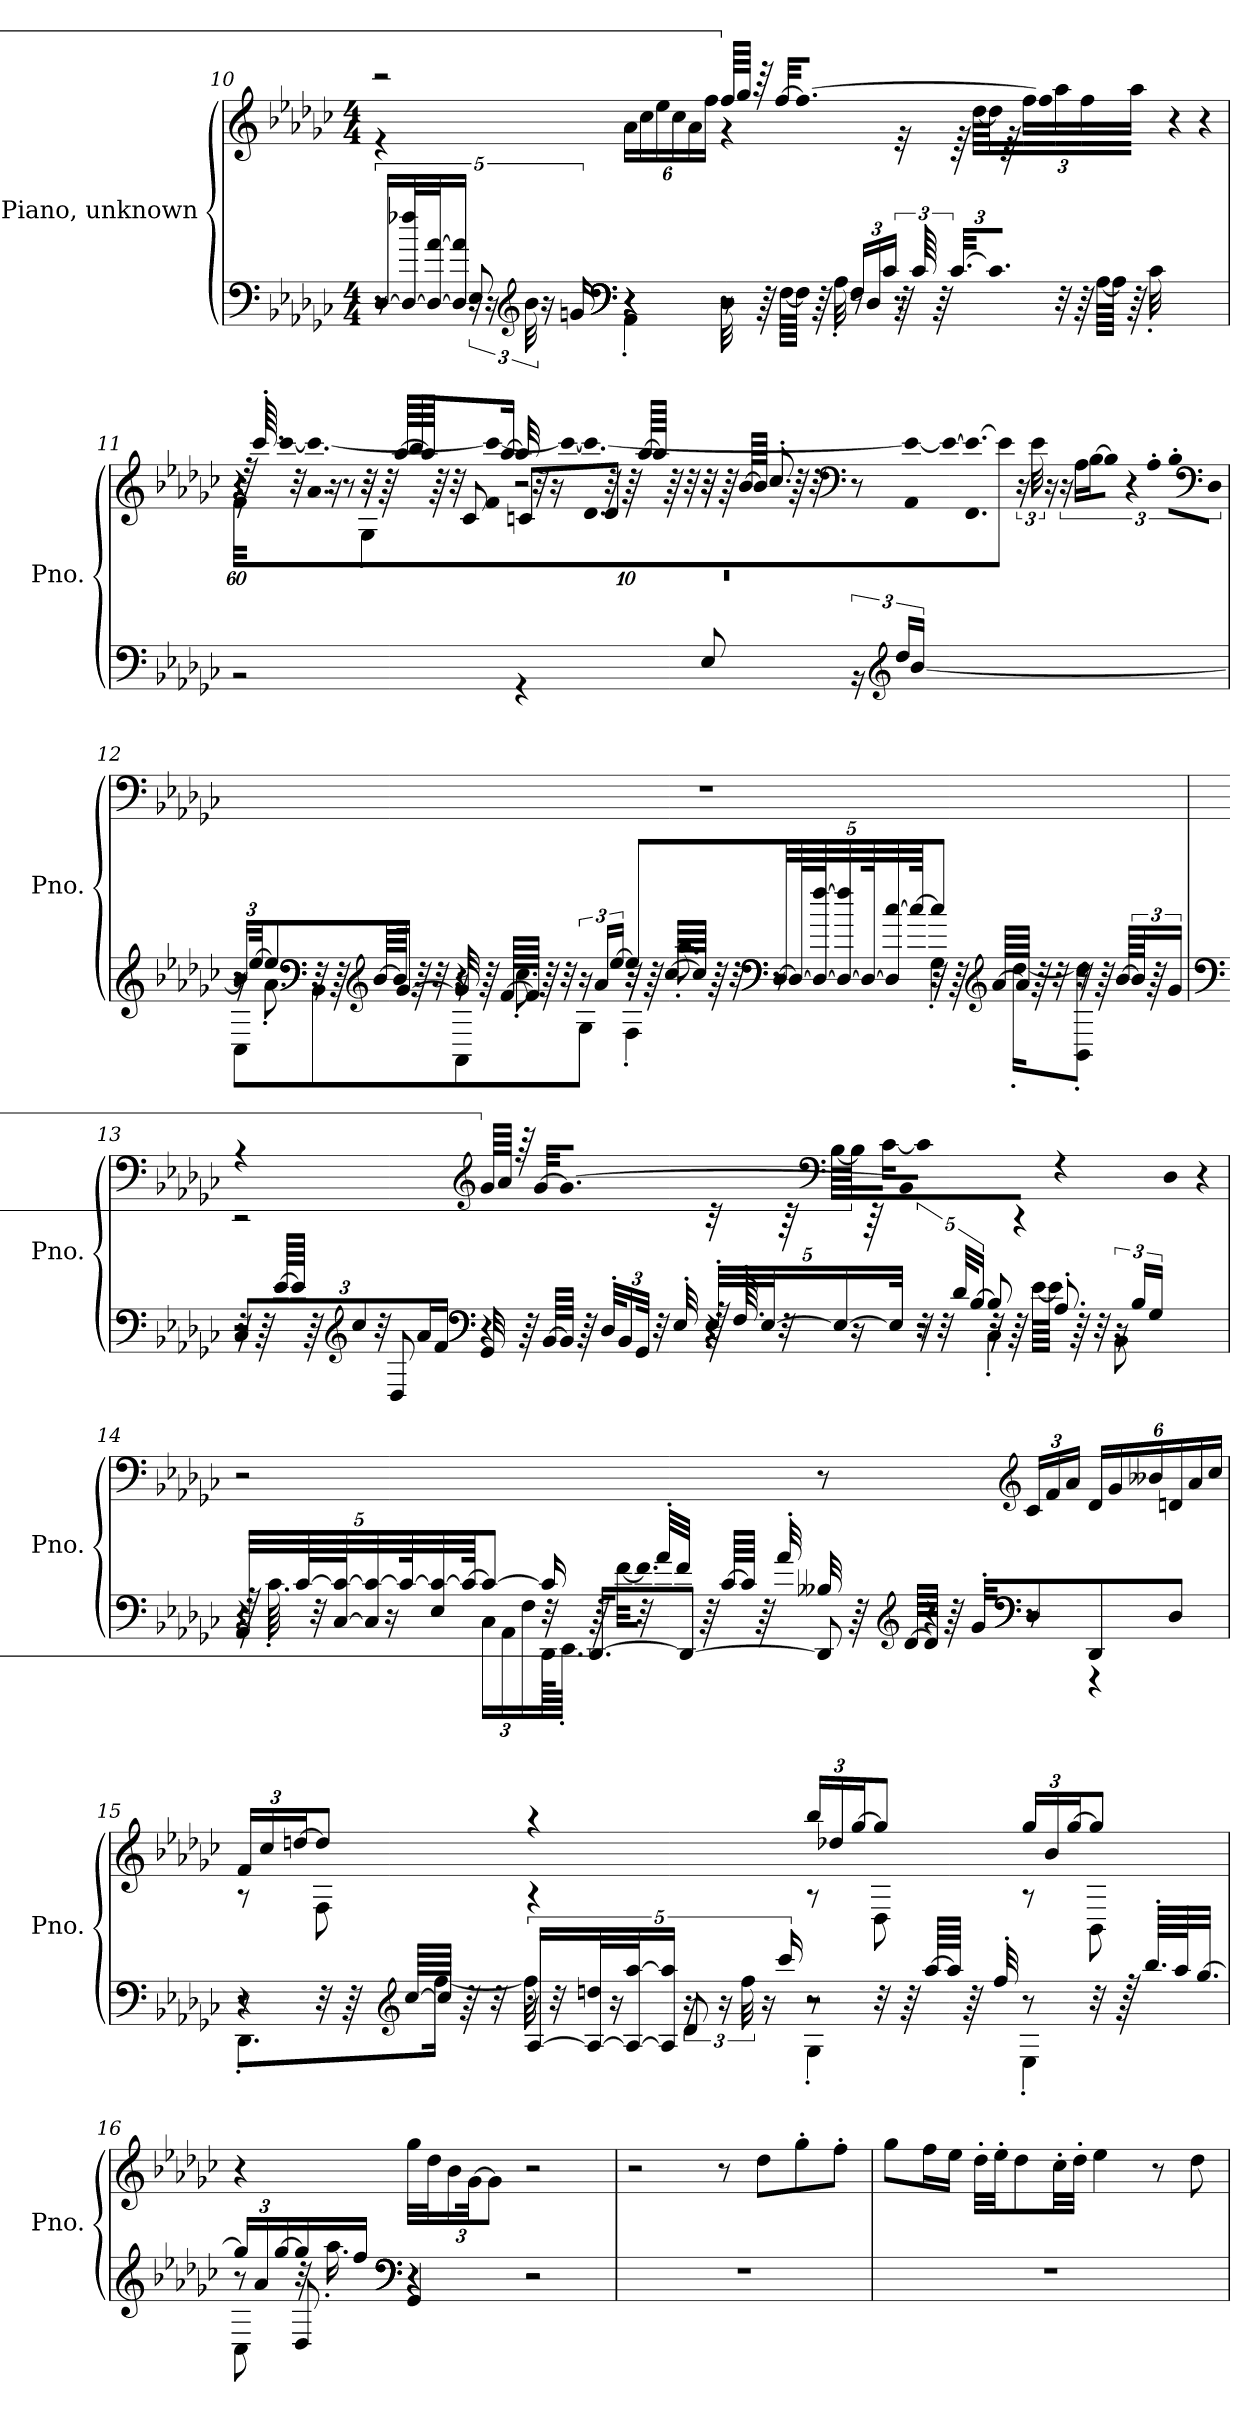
**kern	**kern
*part1	*part1
*staff2	*staff1
*I"Piano, unknown	*
*I'Pno.	*
!!LO:LB:g=z
*clefF4	*clefG2
*k[b-e-a-d-g-c-]	*k[b-e-a-d-g-c-]
*M4/4	*M4/4
=10	=10
*^	*^
*	*^	*	*
[20D-/LL	8r	8r	2r	4r
40D-/_ 40ff-X/L	.	.	.	.
40D-/_ [40a-/J	.	.	.	.
20D-/] 20a-/]JJ	.	.	.	.
.	24r	8E-/	.	.
20r	.	.	.	.
*clefG2	*	*	*	*
.	48b-\	.	.	.
.	16r	.	.	.
20gn/	.	.	.	.
*clefF4	*	*	*	*
*	*	*	*	*Xbrackettup
4r	4AA-'\	4r	.	24a-\LL
.	.	.	.	24cc-\
.	.	.	.	24ee-\
.	.	.	.	24cc-\
.	.	.	.	24a-\
.	.	.	.	24ff\JJ
*	*	*	*brackettup	*
8r	32D-\	2r	80ff/LLLL	4r
.	.	.	80gg-/JJJJ	.
.	.	.	80r	.
.	64r	.	.	.
.	.	.	[40ff/KKL	.
.	[64F\LLLL	.	.	.
.	64F\JJJJ]	.	8.ff/J_	.
.	64r	.	.	.
.	32A-'\	.	.	.
*Xbrackettup	*	*	*	*
24F/LL	8r	.	.	.
24D-/	.	.	.	.
24c-/JJ	.	.	.	.
*brackettup	*	*	*	*
96r	8r	.	16ff/]	32r
96c-/	.	.	.	.
96r	.	.	.	.
[48.c-/KKL	.	.	.	64r
.	.	.	.	[64dd-\LLLL
8.c-/J]	.	.	16r	96dd-\JJJJ]
.	.	.	.	96r
.	.	.	.	24ff\LL
*	*	*	*	*Xbrackettup
.	32r	.	8r	24aa-\
.	64r	.	.	.
.	.	.	.	24ff\
.	[64A-\LLLL	.	.	.
.	64A-\JJJJ]	.	.	.
.	64r	.	.	.
.	.	.	.	24aa-\JJ
.	32c-'\	.	.	.
*	*v	*v	*	*
!!LO:LB:g=z
=11	=11	=11	=11
!	!	!	!LO:N:vis=32
*	*	*^	*^
1r	2r	128r	1920%53f\LLL	4r	4r
.	.	64.ccc-'/	.	.	.
!	!	!	!LO:N:vis=64	!	!
.	.	.	[640%9ccc-\K	.	.
.	.	32r	.	.	.
.	.	.	36.a-\ 36.ccc-\_	.	.
.	.	16r	.	.	.
!	!	!	!LO:N:vis=32	!	!
.	.	.	1920%53f\ 1920%53ccc-\_	.	.
!	!	!	!LO:N:vis=64	!	!
.	.	.	640%9ccc-\K_	.	.
.	.	8r	36.d-\ 36.ccc-\_	.	.
!	!	!	!LO:N:vis=32	!	!
.	.	.	1920%53f\ 1920%53ccc-\_	.	.
!	!	!	!LO:N:vis=64	!	!
.	.	.	640%9ccc-\K_	.	.
.	.	.	36.d-\ 36.ccc-\_JJ	.	.
.	.	16r	8ccc-\J]	32r	4G-'\
.	.	.	.	64r	.
.	.	.	.	[64aa-/LLLL	.
.	.	8bb-/L	.	64aa-/JJJJ]	.
.	.	.	.	64r	.
.	.	.	.	32r	.
*	*	*	*brackettup	*	*
.	.	.	24r	8c-/	.
.	.	.	48ccc-\	.	.
.	.	[16aa-/Jk	16r	.	.
.	4r	32aa-/]	24r	8cn/L	2r
.	.	32r	.	.	.
.	.	.	24ff\LL	.	.
.	.	16r	.	.	.
.	.	.	[24gg-\	.	.
.	.	32r	16gg-\JJ]	8d-/J	.
.	.	64r	.	.	.
.	.	[64aa-/LLLL	.	.	.
.	.	64aa-/JJJJ]	32r	.	.
.	.	64r	.	.	.
.	.	32r	32ff'\	.	.
.	8E-/	32r	8gg-'\L	16r	.
.	.	64r	.	.	.
.	.	[64b-/LLLL	.	.	.
.	.	64b-/JJJJ]	.	8.cc-'/	.
.	.	64r	.	.	.
.	.	32r	.	.	.
*	*	*clefF4	*	*	*
.	24r	8r	8D-\J	.	.
*clefG2	*	*	*	*	*
.	24dd-/LL	.	.	.	.
.	[24b-/JJ	.	.	.	.
*	*	*v	*v	*v	*v
!!LO:LB:g=z
=12	=12	=12
*	*^	*
*	*	*Xbrackettup	*
*	*	*^	*
8r	16r	24b-/LL]	8C-\L	1r
.	.	[48ee-/JK	.	.
.	8.a-'\	8ee-/]	.	.
*clefF4	*	*	*	*
32r	.	.	8BB-\	.
64r	.	.	.	.
*clefG2	*	*	*	*
[64b-/LLLL	.	.	.	.
64b-/JJJJ]	.	[16g-/Jk	.	.
64r	.	.	.	.
32r	.	.	.	.
4r	16r	32g-/]	8AA-\	.
.	.	64r	.	.
.	.	[64f/LLLL	.	.
.	8.cc-'\	64f/JJJJ]	.	.
.	.	64r	.	.
.	.	32r	.	.
*	*	*brackettup	*	*
.	.	24r	8G-\J	.
.	.	24a-/LL	.	.
.	.	[24ee-/JJ	.	.
32r	16r	8ee-/L]	4F'\	.
64r	.	.	.	.
[64cc-/LLLL	.	.	.	.
64cc-/JJJJ]	8.aa-'\	.	.	.
64r	.	.	.	.
32r	.	.	.	.
*clefF4	*	*	*	*
*	*	*Xbrackettup	*	*
8r	.	[40D-/LL	.	.
.	.	80D-/L_	.	.
.	.	80D-/_ [80ff/J	.	.
.	.	40D-/_ 40ff/]	.	.
.	.	80D-/K_	.	.
.	.	40D-/] [40cc-/	.	.
.	.	80cc-/JJK_	.	.
32r	16r	8cc-/J]	4G-'\	.
64r	.	.	.	.
*clefG2	*	*	*	*
[64a-/LLLL	.	.	.	.
64a-/JJJJ]	[16dd-'\KL	.	.	.
64r	.	.	.	.
32r	.	.	.	.
8r	8BB-\' 8dd-\]'J	32r	.	.
.	.	64r	.	.
.	.	[64b-/LLLL	.	.
*	*	*brackettup	*	*
.	.	96b-/JJJJ]	.	.
.	.	96r	.	.
.	.	24g-/	.	.
!!LO:PB:g=z
=13	=13	=13	=13	=13
*clefF4	*	*	*	*
*	*	*Xbrackettup	*	*
*	*	*	*	*^
32r	2r	12C-/L	2r	4r	2r
64r	.	.	.	.	.
[64e-/LLLL	.	.	.	.	.
64e-/JJJJ]	.	.	.	.	.
64r	.	.	.	.	.
*clefG2	*	*	*	*	*
.	.	12cc-/	.	.	.
32r	.	.	.	.	.
8D-/	.	.	.	.	.
.	.	24a-/L	.	.	.
.	.	24f/JJ	.	.	.
*clefF4	*	*	*	*clefG2	*
4r	.	32GG-/	.	80g-/LLLL	.
.	.	.	.	80a-/JJJJ	.
.	.	.	.	80r	.
.	.	64r	.	.	.
.	.	.	.	[40g-/KKL	.
.	.	[64BB-/LLLL	.	.	.
.	.	64BB-/JJJJ]	.	8.g-/J_	.
.	.	64r	.	.	.
.	.	32D-'/KLL	.	.	.
.	.	24BB-/	.	.	.
.	.	48GG-/JJk	.	.	.
.	.	32r	.	.	.
.	.	32E-'/	.	.	.
*	*	*brackettup	*	*	*
128r	4r	40E-'/LLL	4r	16g-/]	32r
64.F'/	.	.	.	.	.
.	.	[40E-/J	.	.	.
32r	.	.	.	.	64r
*	*	*	*	*clefF4	*
.	.	.	.	.	[64B-\LLLL
.	.	20E-/_	.	.	.
16r	.	.	.	16r	96B-\JJJJ]
.	.	.	.	.	96r
.	.	.	.	.	[24c-\KL
.	.	40E-/JJk]	.	.	.
8r	.	40r	.	8D-/	8c-\J]
.	.	40r	.	.	.
.	.	40d-/KLL	.	.	.
.	.	[20B-/JJ	.	.	.
16r	32r	8B-/]	4C-'\	4r	4r
.	64r	.	.	.	.
.	[64e-\LLLL	.	.	.	.
8.A-'/	64e-\JJJJ]	.	.	.	.
.	64r	.	.	.	.
.	32r	.	.	.	.
.	8BB-\	24r	.	.	.
.	.	24B-/LL	.	.	.
.	.	24G-/JJ	.	.	.
*v	*v	*v	*v	*	*
*	*v	*v
!!LO:LB:g=z
=14	=14
*Xbrackettup	*
*^	*
*	*^	*
40AA-/LLL	128r	4r	2r
.	64.c-'\	.	.
[80c-/L	.	.	.
.	32r	.	.
[80C-/ 80c-/_J	.	.	.
40C-/] 40c-/_	.	.	.
.	16r	.	.
80c-/K_	.	.	.
40E-/ 40c-/_	.	.	.
80c-/JJK_	.	.	.
8c-/J_	24C-\LL	.	.
.	24AA-\	.	.
.	24F\	.	.
16c-/]	128DD-\KLL	32r	.
.	64.EE-'\JJJJ	.	.
*	*brackettup	*	*
.	96r	[16.DD-/KL	.
.	[48f\KKL	.	.
32r	8.f\J]	.	.
32a-'/LLL	.	.	.
32f/JJJ	.	8DD-/J_	.
64r	.	.	.
[64c-/LLLL	.	.	.
64c-/JJJJ]	.	.	.
64r	.	.	.
32a-'/	.	.	.
32B--X/	2r	8DD-/]	8r
64r	.	.	.
*clefG2	*	*	*
[64d-/LLLL	.	.	.
64d-/JJJJ]	.	.	.
64r	.	.	.
32g-'/KKL	.	.	.
*clefF4	*	*	*clefG2
*	*	*	*Xbrackettup
8D-/	.	8r	24c-/LL
.	.	.	24f/
.	.	.	24a-/JJ
8DD-/	.	4r	24d-/LL
.	.	.	24g-/
.	.	.	24b--X/
8D-/J	.	.	24dn/
.	.	.	24a-/
.	.	.	24cc-/JJ
!!LO:LB:g=z
=15	=15	=15	=15
*	*	*	*^
8r	8.DD-'\L	4r	24f/LL	8r
.	.	.	24cc-/	.
.	.	.	[24ddn/J	.
32r	.	.	8dd/J]	8F\
64r	.	.	.	.
*clefG2	*	*	*	*
[64cc-/LLLL	.	.	.	.
64cc-/JJJJ]	[16ff\Jk	.	.	.
64r	.	.	.	.
32r	.	.	.	.
[20A-/LL	32ff\]	8r	4r	4r
.	32r	.	.	.
40A-/_ 40ddn/L	.	.	.	.
.	16r	.	.	.
40A-/_ [40aa-/J	.	.	.	.
20A-/] 20aa-/]JJ	.	.	.	.
.	24r	8d-/	.	.
20r	.	.	.	.
.	48ff\	.	.	.
.	16r	.	.	.
20ccc-/	.	.	.	.
8r	4G-'\	2r	24bb-/LL	8r
.	.	.	24dd-X/	.
.	.	.	[24gg-/J	.
32r	.	.	8gg-/J]	8D-\
64r	.	.	.	.
[64aa-/LLLL	.	.	.	.
64aa-/JJJJ]	.	.	.	.
64r	.	.	.	.
32ff'/	.	.	.	.
8r	4E-'\	.	24gg-/LL	8r
.	.	.	24b-/	.
.	.	.	[24gg-/J	.
32r	.	.	8gg-/J]	8BB-\
128r	.	.	.	.
64.bb-'/LLLL	.	.	.	.
64aa-'/J	.	.	.	.
[32.gg-/JJJ	.	.	.	.
*	*	*	*v	*v
!!LO:LB:g=z
=16	=16	=16	=16
*Xbrackettup	*	*	*
24gg-/LL]	8C-\	8r	4r
24a-/	.	.	.
[24gg-/	.	.	.
16gg-/]	32r	8D-/	.
.	16.aa-'\	.	.
16ff/JJ	.	.	.
*clefF4	*	*	*
4GG-/	4r	4r	32gg-\LLL
.	.	.	32dd-\J
.	.	.	24b-\
.	.	.	[48g-\JK
.	.	.	8g-\J]
2r	2r	2r	2r
*v	*v	*v	*
=17	=17
1r	2r
.	8r
.	8dd-\L
.	8gg-'\
.	8ff'\J
=18	=18
1r	8gg-\L
.	16ff\L
.	16ee-\JJ
.	32dd-'\LLL
.	32ee-'\JJ
.	8dd-\
.	32cc-'\LL
.	32dd-'\JJJ
.	4ee-\
.	8r
.	8dd-\
=	=
*-	*-
